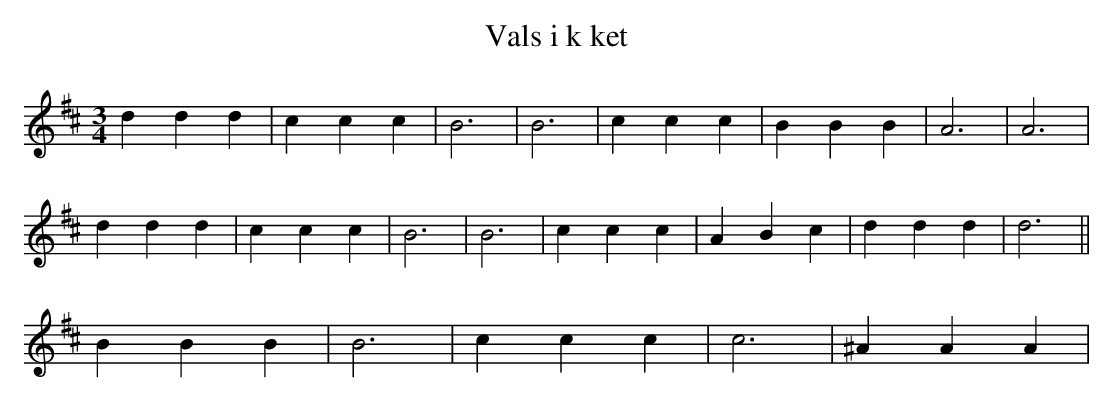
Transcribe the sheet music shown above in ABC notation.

X:1
T:Vals i k ket
M:3/4
L:1/4
K:D
d d d | c c c | B3 | B3 | c c c | B B B | A3 | A3 |
d d d | c c c | B3 | B3 | c c c | A B c | d d d | d3 ||
B B B | B3 | c c c | c3 | ^A A A |
